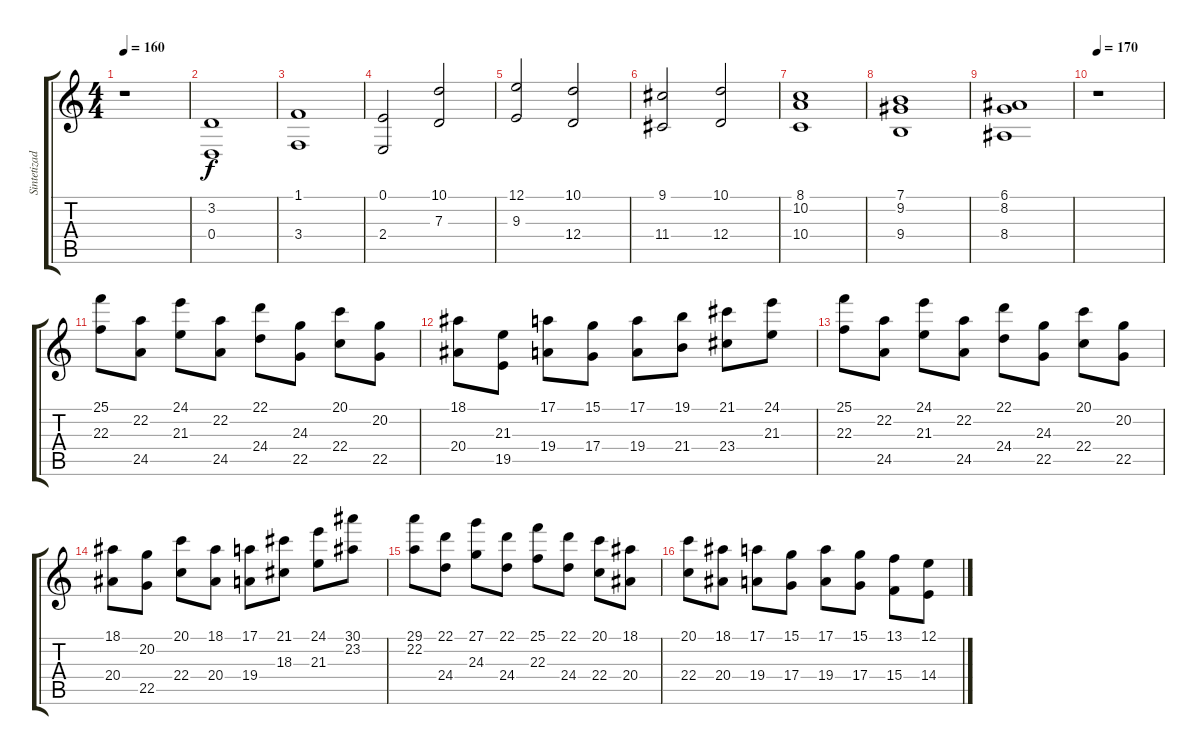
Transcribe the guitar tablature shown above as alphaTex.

\track ("Sintetizador" "Sintetizad") {instrument viola}
\staff {score tabs}
\tuning (E4 B3 G3 D3 A2 E2) {hide}
\ts (4 4)
\tempo 160
\clef g2
\ks c
r.1{dy f} |
(3.2 0.4).1{volume 10} |
(1.1 3.4).1 |
(0.1 2.4).2 (10.1 7.3).2 |
(12.1 9.3).2 (10.1 12.4).2 |
(9.1 11.4).2 (10.1 12.4).2 |
(8.1 10.2 10.4).1 |
(7.1 9.2 9.4).1 |
(6.1 8.2 8.4).1 |
\tempo 170
r.1 |
(25.1 22.3).8{volume 12} (22.2 24.5).8 (24.1 21.3).8 (22.2 24.5).8 (22.1 24.4).8 (24.3 22.5).8 (20.1 22.4).8 (20.2 22.5).8 |
(18.1 20.4).8 (21.3 19.5).8 (17.1 19.4).8 (15.1 17.4).8 (17.1 19.4).8 (19.1 21.4).8 (21.1 23.4).8 (24.1 21.3).8 |
(25.1 22.3).8 (22.2 24.5).8 (24.1 21.3).8 (22.2 24.5).8 (22.1 24.4).8 (24.3 22.5).8 (20.1 22.4).8 (20.2 22.5).8 |
(18.1 20.4).8 (20.2 22.5).8 (20.1 22.4).8 (18.1 20.4).8 (17.1 19.4).8 (21.1 18.3).8 (24.1 21.3).8 (30.1 23.2).8 |
(29.1 22.2).8 (22.1 24.4).8 (27.1 24.3).8 (22.1 24.4).8 (25.1 22.3).8 (22.1 24.4).8 (20.1 22.4).8 (18.1 20.4).8 |
(20.1 22.4).8 (18.1 20.4).8 (17.1 19.4).8 (15.1 17.4).8 (17.1 19.4).8 (15.1 17.4).8 (13.1 15.4).8 (12.1 14.4).8
